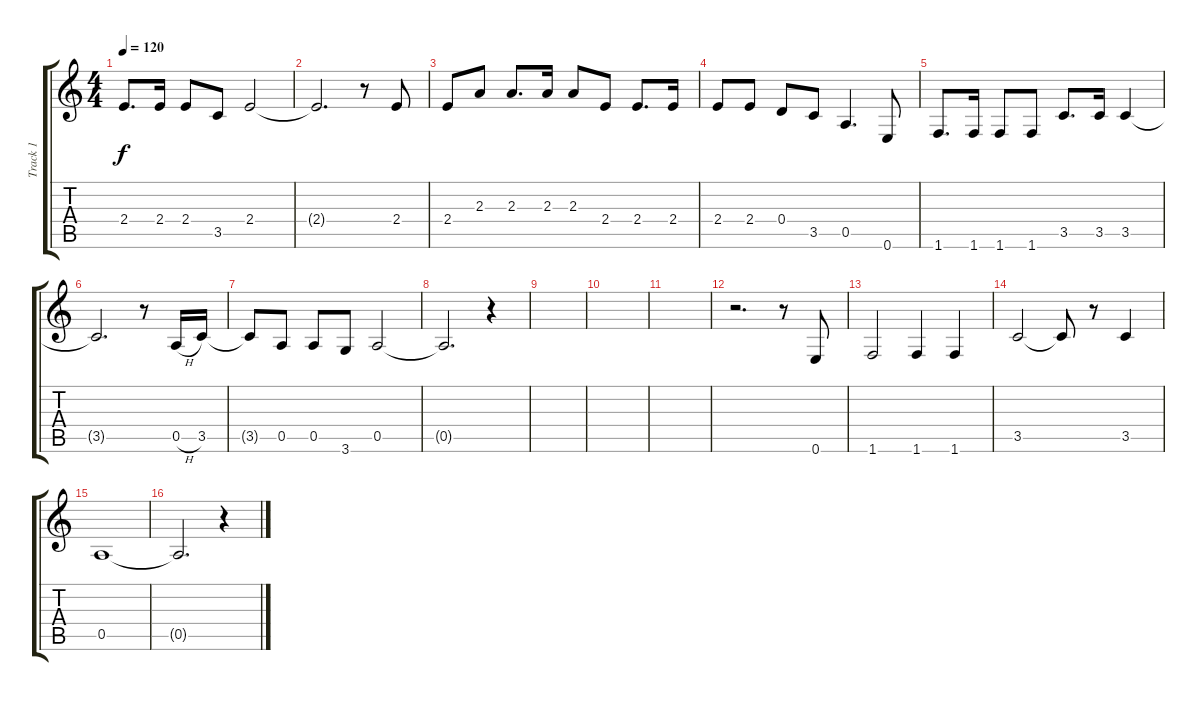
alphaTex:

\track ("Track 1" "Track 1") {instrument distortionguitar}
\staff {score tabs}
\tuning (E4 B3 G3 D3 A2 E2) {hide}
\ts (4 4)
\tempo 120
\clef g2
\ks c
2.4.8{d dy f} 2.4.16 2.4.8 3.5.8 2.4.2 |
2.4{t}.2{d} r.8 2.4.8 |
2.4.8 2.3.8 2.3.8{d} 2.3.16 2.3.8 2.4.8 2.4.8{d} 2.4.16 |
2.4.8 2.4.8 0.4.8 3.5.8 0.5.4{d} 0.6.8 |
1.6.8{d} 1.6.16 1.6.8 1.6.8 3.5.8{d} 3.5.16 3.5.4 |
3.5{t}.2{d} r.8 0.5{h}.16 3.5.16 |
3.5{t}.8 0.5.8 0.5.8 3.6.8 0.5.2 |
0.5{t}.2{d} r.4 |
|
|
|
r.2{d} r.8 0.6.8 |
1.6.2 1.6.4 1.6.4 |
3.5.2 3.5{t}.8 r.8 3.5.4 |
0.5.1 |
0.5{t}.2{d} r.4
